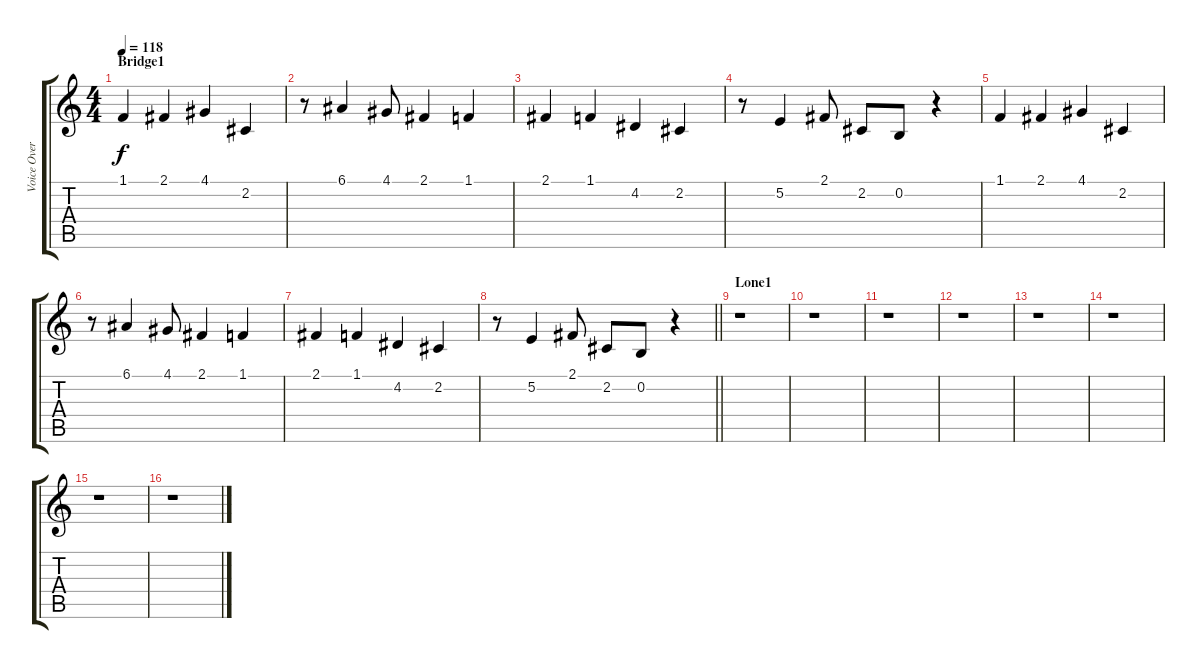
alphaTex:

\track ("Voice Overdub" "Voice Over") {instrument altosax}
\staff {score tabs}
\tuning (E4 B3 G3 D3 A2 E2) {hide}
\ts (4 4)
\section ("" "Bridge1")
\tempo 118
\clef g2
\ks c
1.1.4{dy f} 2.1.4 4.1.4 2.2.4 |
r.8 6.1.4 4.1.8 2.1.4 1.1.4 |
2.1.4 1.1.4 4.2.4 2.2.4 |
r.8 5.2.4 2.1.8 2.2.8 0.2.8 r.4 |
1.1.4 2.1.4 4.1.4 2.2.4 |
r.8 6.1.4 4.1.8 2.1.4 1.1.4 |
2.1.4 1.1.4 4.2.4 2.2.4 |
\barLineRight lightlight
r.8 5.2.4 2.1.8 2.2.8 0.2.8 r.4 |
\section ("" "Lone1")
r.1 |
r.1 |
r.1 |
r.1 |
r.1 |
r.1 |
r.1 |
r.1
